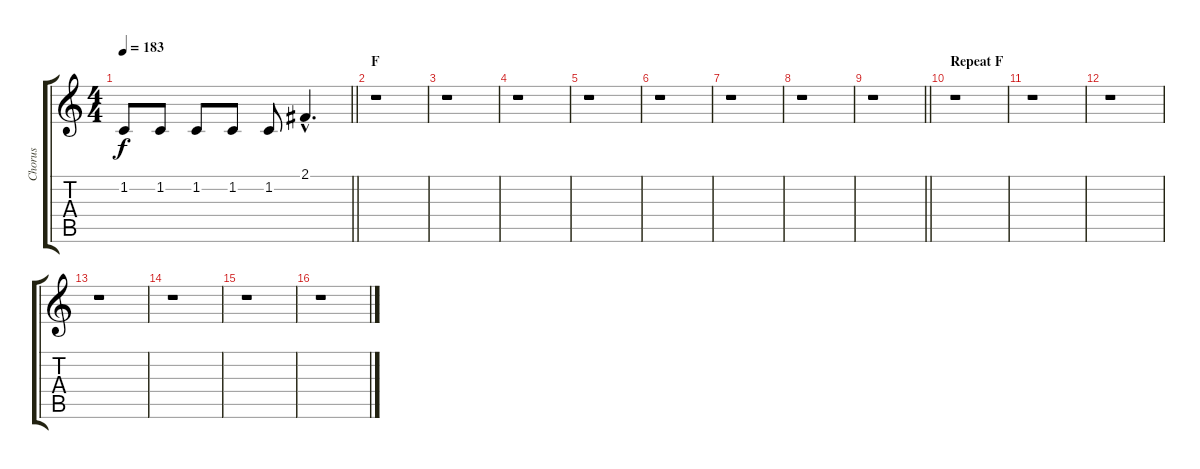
\track ("Chorus" "Chorus") {instrument altosax}
\staff {score tabs}
\tuning (E4 B3 G3 D3 A2 E2) {hide}
\ts (4 4)
\tempo 183
\clef g2
\barLineRight lightlight
\ks c
1.2.8{dy f} 1.2.8 1.2.8 1.2.8 1.2.8 2.1{hac}.4{d} |
\section ("" "F")
r.1 |
r.1 |
r.1 |
r.1 |
r.1 |
r.1 |
r.1 |
\barLineRight lightlight
r.1 |
\section ("" "Repeat F")
r.1 |
r.1 |
r.1 |
r.1 |
r.1 |
r.1 |
r.1
